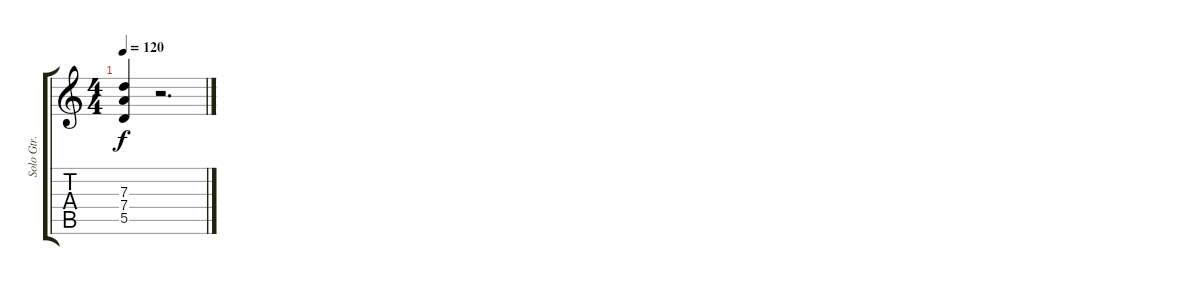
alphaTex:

\track ("Solo Gtr. 3" "Solo Gtr. ") {instrument distortionguitar}
\staff {score tabs}
\tuning (E4 B3 G3 D3 A2 E2) {hide}
\ts (4 4)
\tempo 120
\clef g2
\ks c
(7.3 7.4 5.5).4{dy f} r.2{d}
